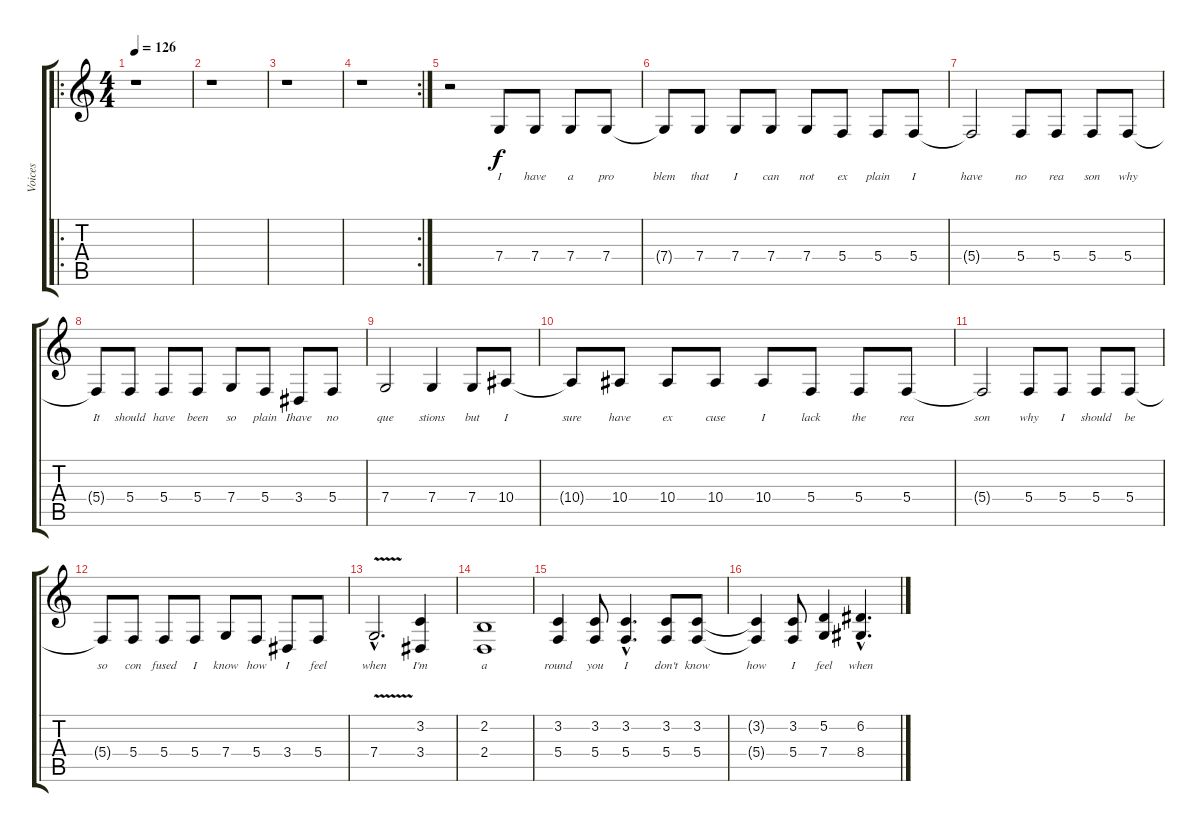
\track ("Voices" "Voices") {instrument acousticgrandpiano}
\staff {score tabs}
\tuning (D4 A3 F3 C3 G2 C2) {hide}
\ro
\ts (4 4)
\tempo 126
\clef g2
\ks c
r.1{dy f instrument acousticgrandpiano} |
r.1 |
r.1 |
\rc 2
r.1 |
r.2 7.4.8{lyrics (0 "I") lyrics (1 "") lyrics (2 "") lyrics (3 "") lyrics (4 "")} 7.4.8{lyrics (0 "have") lyrics (1 "") lyrics (2 "") lyrics (3 "") lyrics (4 "")} 7.4.8{lyrics (0 "a") lyrics (1 "") lyrics (2 "") lyrics (3 "") lyrics (4 "")} 7.4.8{lyrics (0 "pro") lyrics (1 "") lyrics (2 "") lyrics (3 "") lyrics (4 "")} |
7.4{t}.8{lyrics (0 "blem") lyrics (1 "") lyrics (2 "") lyrics (3 "") lyrics (4 "")} 7.4.8{lyrics (0 "that") lyrics (1 "") lyrics (2 "") lyrics (3 "") lyrics (4 "")} 7.4.8{lyrics (0 "I") lyrics (1 "") lyrics (2 "") lyrics (3 "") lyrics (4 "")} 7.4.8{lyrics (0 "can") lyrics (1 "") lyrics (2 "") lyrics (3 "") lyrics (4 "")} 7.4.8{lyrics (0 "not") lyrics (1 "") lyrics (2 "") lyrics (3 "") lyrics (4 "")} 5.4.8{lyrics (0 "ex") lyrics (1 "") lyrics (2 "") lyrics (3 "") lyrics (4 "")} 5.4.8{lyrics (0 "plain") lyrics (1 "") lyrics (2 "") lyrics (3 "") lyrics (4 "")} 5.4.8{lyrics (0 "I") lyrics (1 "") lyrics (2 "") lyrics (3 "") lyrics (4 "")} |
5.4{t}.2{lyrics (0 "have") lyrics (1 "") lyrics (2 "") lyrics (3 "") lyrics (4 "")} 5.4.8{lyrics (0 "no") lyrics (1 "") lyrics (2 "") lyrics (3 "") lyrics (4 "")} 5.4.8{lyrics (0 "rea") lyrics (1 "") lyrics (2 "") lyrics (3 "") lyrics (4 "")} 5.4.8{lyrics (0 "son") lyrics (1 "") lyrics (2 "") lyrics (3 "") lyrics (4 "")} 5.4.8{lyrics (0 "why") lyrics (1 "") lyrics (2 "") lyrics (3 "") lyrics (4 "")} |
5.4{t}.8{lyrics (0 "It") lyrics (1 "") lyrics (2 "") lyrics (3 "") lyrics (4 "")} 5.4.8{lyrics (0 "should") lyrics (1 "") lyrics (2 "") lyrics (3 "") lyrics (4 "")} 5.4.8{lyrics (0 "have") lyrics (1 "") lyrics (2 "") lyrics (3 "") lyrics (4 "")} 5.4.8{lyrics (0 "been") lyrics (1 "") lyrics (2 "") lyrics (3 "") lyrics (4 "")} 7.4.8{lyrics (0 "so") lyrics (1 "") lyrics (2 "") lyrics (3 "") lyrics (4 "")} 5.4.8{lyrics (0 "plain") lyrics (1 "") lyrics (2 "") lyrics (3 "") lyrics (4 "")} 3.4.8{lyrics (0 "Ihave") lyrics (1 "") lyrics (2 "") lyrics (3 "") lyrics (4 "")} 5.4.8{lyrics (0 "no") lyrics (1 "") lyrics (2 "") lyrics (3 "") lyrics (4 "")} |
7.4.2{lyrics (0 "que") lyrics (1 "") lyrics (2 "") lyrics (3 "") lyrics (4 "")} 7.4.4{lyrics (0 "stions") lyrics (1 "") lyrics (2 "") lyrics (3 "") lyrics (4 "")} 7.4.8{lyrics (0 "but") lyrics (1 "") lyrics (2 "") lyrics (3 "") lyrics (4 "")} 10.4.8{lyrics (0 "I") lyrics (1 "") lyrics (2 "") lyrics (3 "") lyrics (4 "")} |
10.4{t}.8{lyrics (0 "sure") lyrics (1 "") lyrics (2 "") lyrics (3 "") lyrics (4 "")} 10.4.8{lyrics (0 "have") lyrics (1 "") lyrics (2 "") lyrics (3 "") lyrics (4 "")} 10.4.8{lyrics (0 "ex") lyrics (1 "") lyrics (2 "") lyrics (3 "") lyrics (4 "")} 10.4.8{lyrics (0 "cuse") lyrics (1 "") lyrics (2 "") lyrics (3 "") lyrics (4 "")} 10.4.8{lyrics (0 "I") lyrics (1 "") lyrics (2 "") lyrics (3 "") lyrics (4 "")} 5.4.8{lyrics (0 "lack") lyrics (1 "") lyrics (2 "") lyrics (3 "") lyrics (4 "")} 5.4.8{lyrics (0 "the") lyrics (1 "") lyrics (2 "") lyrics (3 "") lyrics (4 "")} 5.4.8{lyrics (0 "rea") lyrics (1 "") lyrics (2 "") lyrics (3 "") lyrics (4 "")} |
5.4{t}.2{lyrics (0 "son") lyrics (1 "") lyrics (2 "") lyrics (3 "") lyrics (4 "")} 5.4.8{lyrics (0 "why") lyrics (1 "") lyrics (2 "") lyrics (3 "") lyrics (4 "")} 5.4.8{lyrics (0 "I") lyrics (1 "") lyrics (2 "") lyrics (3 "") lyrics (4 "")} 5.4.8{lyrics (0 "should") lyrics (1 "") lyrics (2 "") lyrics (3 "") lyrics (4 "")} 5.4.8{lyrics (0 "be") lyrics (1 "") lyrics (2 "") lyrics (3 "") lyrics (4 "")} |
5.4{t}.8{lyrics (0 "so") lyrics (1 "") lyrics (2 "") lyrics (3 "") lyrics (4 "")} 5.4.8{lyrics (0 "con") lyrics (1 "") lyrics (2 "") lyrics (3 "") lyrics (4 "")} 5.4.8{lyrics (0 "fused") lyrics (1 "") lyrics (2 "") lyrics (3 "") lyrics (4 "")} 5.4.8{lyrics (0 "I") lyrics (1 "") lyrics (2 "") lyrics (3 "") lyrics (4 "")} 7.4.8{lyrics (0 "know") lyrics (1 "") lyrics (2 "") lyrics (3 "") lyrics (4 "")} 5.4.8{lyrics (0 "how") lyrics (1 "") lyrics (2 "") lyrics (3 "") lyrics (4 "")} 3.4.8{lyrics (0 "I") lyrics (1 "") lyrics (2 "") lyrics (3 "") lyrics (4 "")} 5.4.8{lyrics (0 "feel") lyrics (1 "") lyrics (2 "") lyrics (3 "") lyrics (4 "")} |
7.4{v hac}.2{d lyrics (0 "when") lyrics (1 "") lyrics (2 "") lyrics (3 "") lyrics (4 "")} (3.2 3.4).4{lyrics (0 "I'm") lyrics (1 "") lyrics (2 "") lyrics (3 "") lyrics (4 "")} |
(2.2 2.4).1{lyrics (0 "a") lyrics (1 "") lyrics (2 "") lyrics (3 "") lyrics (4 "")} |
(3.2 5.4).4{lyrics (0 "round") lyrics (1 "") lyrics (2 "") lyrics (3 "") lyrics (4 "")} (3.2 5.4).8{lyrics (0 "you") lyrics (1 "") lyrics (2 "") lyrics (3 "") lyrics (4 "")} (3.2{hac} 5.4{hac}).4{d lyrics (0 "I") lyrics (1 "") lyrics (2 "") lyrics (3 "") lyrics (4 "")} (3.2 5.4).8{lyrics (0 "don't") lyrics (1 "") lyrics (2 "") lyrics (3 "") lyrics (4 "")} (3.2 5.4).8{lyrics (0 "know") lyrics (1 "") lyrics (2 "") lyrics (3 "") lyrics (4 "")} |
(3.2{t} 5.4{t}).4{lyrics (0 "how") lyrics (1 "") lyrics (2 "") lyrics (3 "") lyrics (4 "")} (3.2 5.4).8{lyrics (0 "I") lyrics (1 "") lyrics (2 "") lyrics (3 "") lyrics (4 "")} (5.2 7.4).4{lyrics (0 "feel") lyrics (1 "") lyrics (2 "") lyrics (3 "") lyrics (4 "")} (6.2{hac} 8.4{hac}).4{d lyrics (0 "when") lyrics (1 "") lyrics (2 "") lyrics (3 "") lyrics (4 "")}
